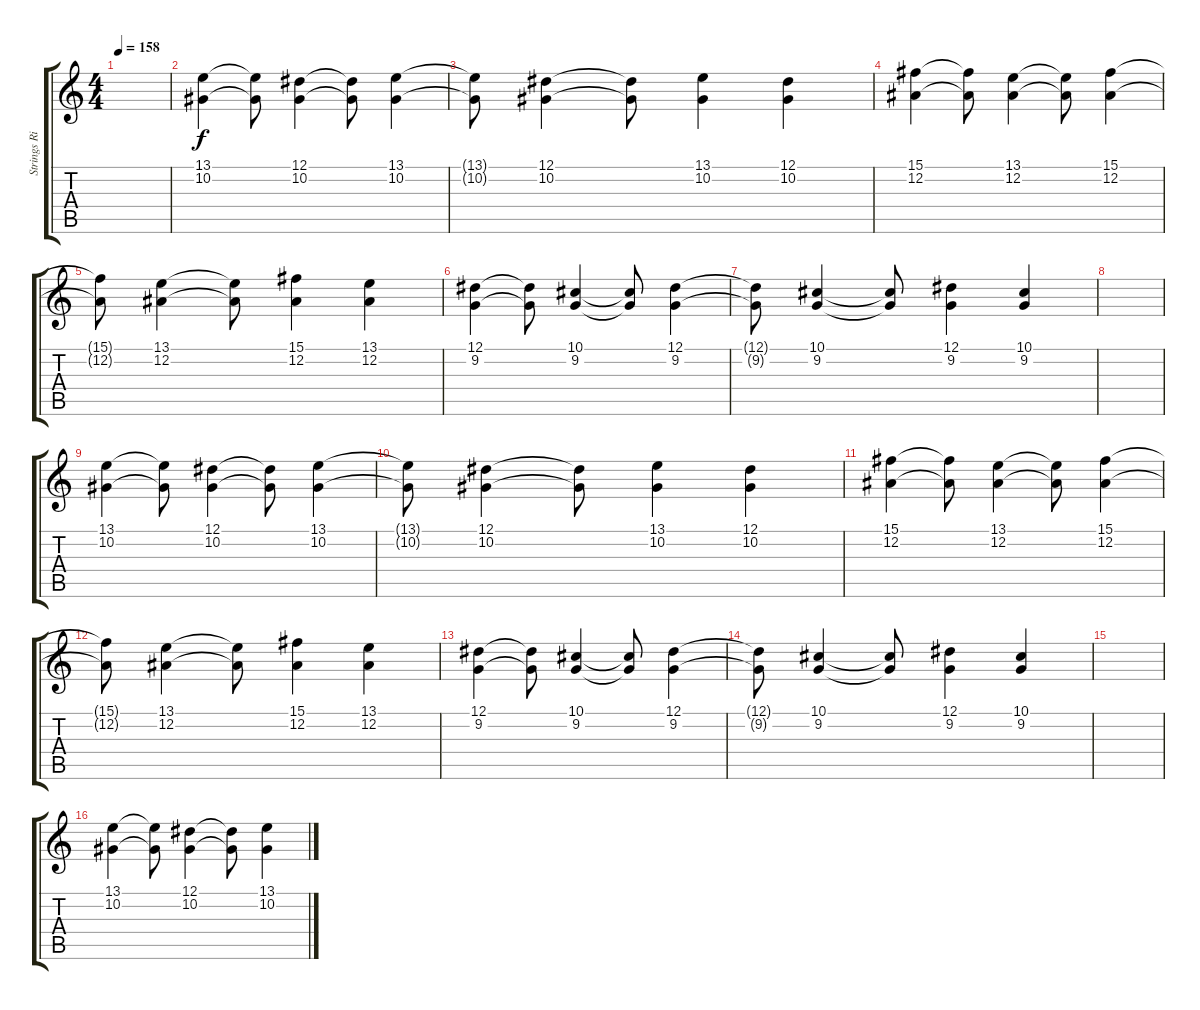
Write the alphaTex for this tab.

\track ("Strings RightHand" "Strings Ri") {instrument stringensemble1}
\staff {score tabs}
\tuning (Eb4 Bb3 Gb3 Db3 Ab2 Eb2) {hide}
\ts (4 4)
\tempo 158
\clef g2
\ks c
|
(13.1 10.2).4{instrument stringensemble1} (13.1{t} 10.2{t}).8 (12.1 10.2).4 (12.1{t} 10.2{t}).8 (13.1 10.2).4 |
(13.1{t} 10.2{t}).8 (12.1 10.2).4 (12.1{t} 10.2{t}).8 (13.1 10.2).4 (12.1 10.2).4 |
(15.1 12.2).4 (15.1{t} 12.2{t}).8 (13.1 12.2).4 (13.1{t} 12.2{t}).8 (15.1 12.2).4 |
(15.1{t} 12.2{t}).8 (13.1 12.2).4 (13.1{t} 12.2{t}).8 (15.1 12.2).4 (13.1 12.2).4 |
(12.1 9.2).4 (12.1{t} 9.2{t}).8 (10.1 9.2).4 (10.1{t} 9.2{t}).8 (12.1 9.2).4 |
(12.1{t} 9.2{t}).8 (10.1 9.2).4 (10.1{t} 9.2{t}).8 (12.1 9.2).4 (10.1 9.2).4 |
|
(13.1 10.2).4 (13.1{t} 10.2{t}).8 (12.1 10.2).4 (12.1{t} 10.2{t}).8 (13.1 10.2).4 |
(13.1{t} 10.2{t}).8 (12.1 10.2).4 (12.1{t} 10.2{t}).8 (13.1 10.2).4 (12.1 10.2).4 |
(15.1 12.2).4 (15.1{t} 12.2{t}).8 (13.1 12.2).4 (13.1{t} 12.2{t}).8 (15.1 12.2).4 |
(15.1{t} 12.2{t}).8 (13.1 12.2).4 (13.1{t} 12.2{t}).8 (15.1 12.2).4 (13.1 12.2).4 |
(12.1 9.2).4 (12.1{t} 9.2{t}).8 (10.1 9.2).4 (10.1{t} 9.2{t}).8 (12.1 9.2).4 |
(12.1{t} 9.2{t}).8 (10.1 9.2).4 (10.1{t} 9.2{t}).8 (12.1 9.2).4 (10.1 9.2).4 |
|
(13.1 10.2).4 (13.1{t} 10.2{t}).8 (12.1 10.2).4 (12.1{t} 10.2{t}).8 (13.1 10.2).4
